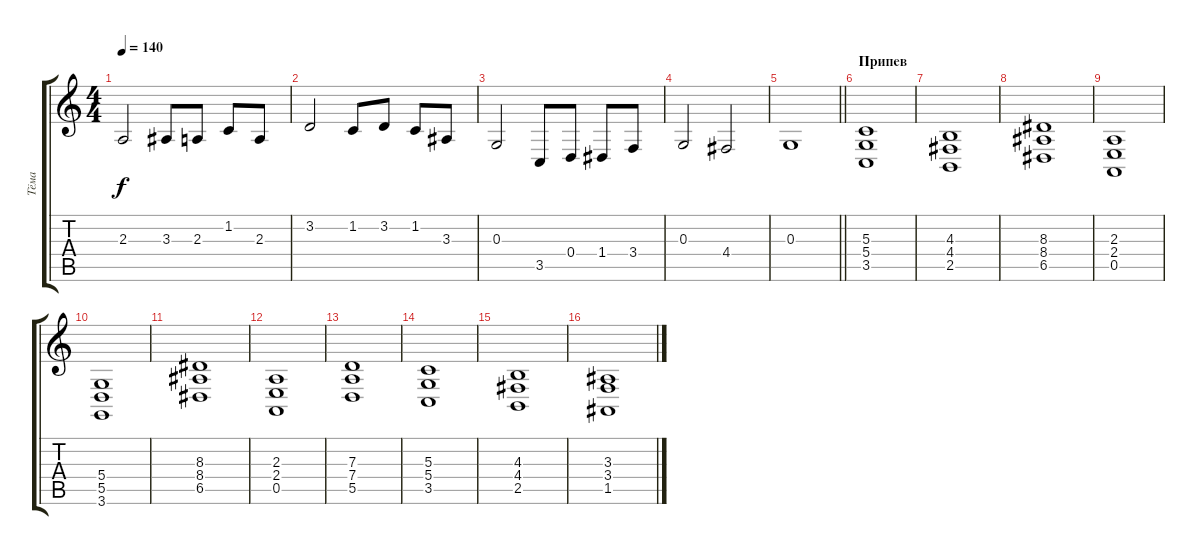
\track ("Тёма" "Тёма") {instrument choiraahs}
\staff {score tabs}
\tuning (E4 B3 G3 D3 A2 E2) {hide}
\ts (4 4)
\tempo 140
\clef g2
\ks c
2.3.2{dy f} 3.3.8 2.3.8 1.2.8 2.3.8 |
3.2.2 1.2.8 3.2.8 1.2.8 3.3.8 |
0.3.2 3.5.8 0.4.8 1.4.8 3.4.8 |
0.3.2 4.4.2 |
\barLineRight lightlight
0.3.1 |
\section ("" "Припев")
(5.3 5.4 3.5).1 |
(4.3 4.4 2.5).1 |
(8.3 8.4 6.5).1 |
(2.3 2.4 0.5).1 |
(5.4 5.5 3.6).1 |
(8.3 8.4 6.5).1 |
(2.3 2.4 0.5).1 |
(7.3 7.4 5.5).1 |
(5.3 5.4 3.5).1 |
(4.3 4.4 2.5).1 |
(3.3 3.4 1.5).1
